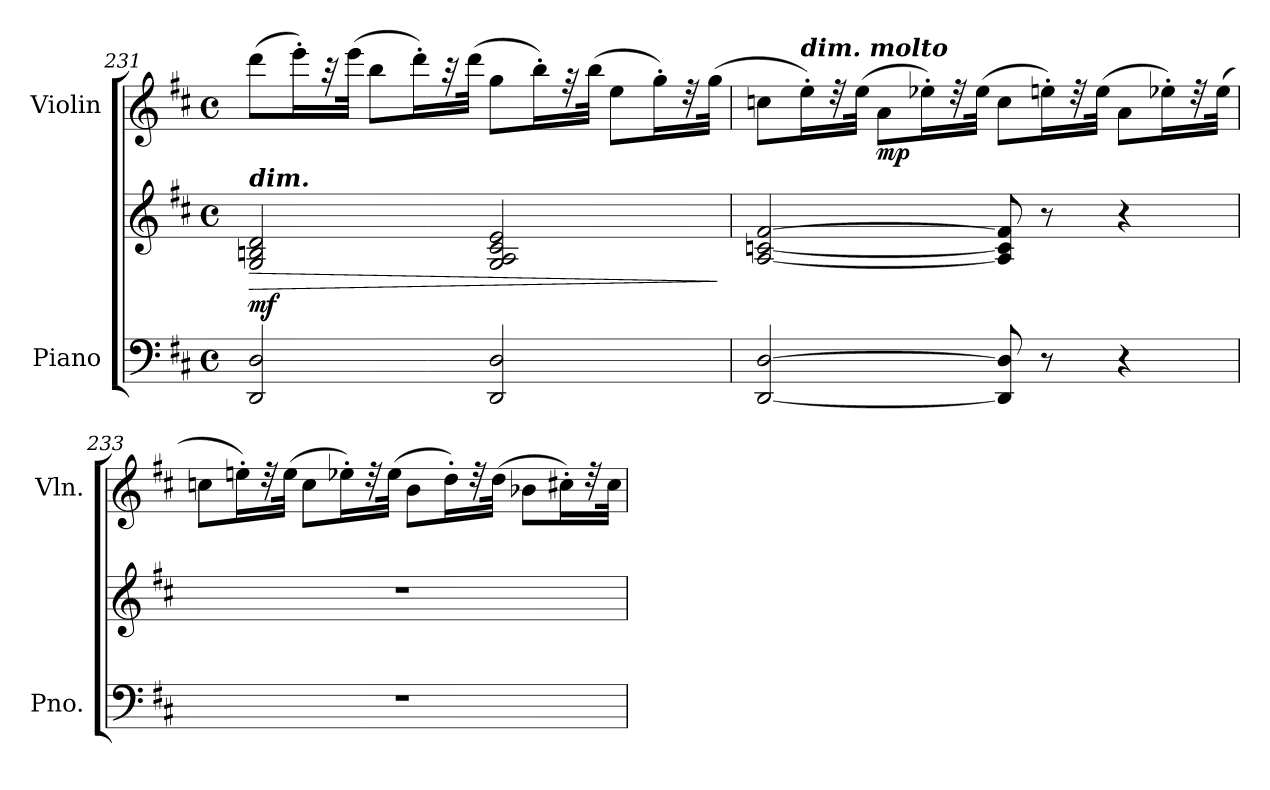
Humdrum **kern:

**kern	**kern	**dynam	**kern	**dynam
*part2	*part2	*part2	*part1	*part1
*staff3	*staff2	*staff2/3	*staff1	*staff1
*I"Piano	*	*	*I"Violin	*
*I'Pno.	*	*	*I'Vln.	*
*clefF4	*clefG2	*	*clefG2	*
*k[f#c#]	*k[f#c#]	*	*k[f#c#]	*
*M4/4	*M4/4	*	*M4/4	*
*met(c)	*met(c)	*	*met(c)	*
=231	=231	=231	=231	=231
!	!LO:TX:a:Bi:t=dim.	!	!	!
!	!	!LO:HP:b	!	!
!	!	!LO:DY:n=1:a=2	!	!
2DD/ 2D/	2G/ 2Bn/ 2d/	> mf	(8ddd\L	.
.	.	.	16eee'\L)	.
.	.	.	32raa	.
.	.	.	(32eee\JJk	.
.	.	.	8bb\L	.
.	.	.	16ddd'\L)	.
.	.	.	32raa	.
.	.	.	(32ddd\JJk	.
2DD/ 2D/	2G/ 2A/ 2c#/ 2e/	.	8gg\L	.
.	.	.	16bb'\L)	.
.	.	.	32rff	.
.	.	.	(32bb\JJk	.
.	.	.	8ee\L	.
.	.	.	16gg'\L)	.
.	.	.	32rdd	.
.	.	.	(32gg\JJk	.
.	.	]	.	.
!!LO:PB:g=z
=232	=232	=232	=232	=232
[2DD/ [2D/	[2A/ [2cn/ [2f#/	.	8ccn\L	.
!	!	!	!LO:TX:a:Bi:t=dim. molto	!
.	.	.	16ee'\L)	.
.	.	.	32rdd	.
.	.	.	(32ee\JJk	.
!	!	!	!	!LO:DY:b
.	.	.	8a\L	mp
.	.	.	16ee-X'\L)	.
.	.	.	32rdd	.
.	.	.	(32ee-\JJk	.
8DD/] 8D/]	8A/] 8c/] 8f#/]	.	8cc\L	.
8r	8r	.	16een'\L)	.
.	.	.	32rdd	.
.	.	.	(32ee\JJk	.
4r	4r	.	8a\L	.
.	.	.	16ee-X'\L)	.
.	.	.	32rdd	.
.	.	.	(32ee-\JJk	.
=233	=233	=233	=233	=233
1r	1r	.	8ccn\L	.
.	.	.	16een'\L)	.
.	.	.	32rdd	.
.	.	.	(32ee\JJk	.
.	.	.	8cc\L	.
.	.	.	16ee-X'\L)	.
.	.	.	32rdd	.
.	.	.	(32ee-\JJk	.
.	.	.	8b\L	.
.	.	.	16dd'\L)	.
.	.	.	32rdd	.
.	.	.	(32dd\JJk	.
.	.	.	8b-X\L	.
.	.	.	16cc#X'\L)	.
.	.	.	32r	.
.	.	.	32cc#\JJk	.
=	=	=	=	=
*-	*-	*-	*-	*-
